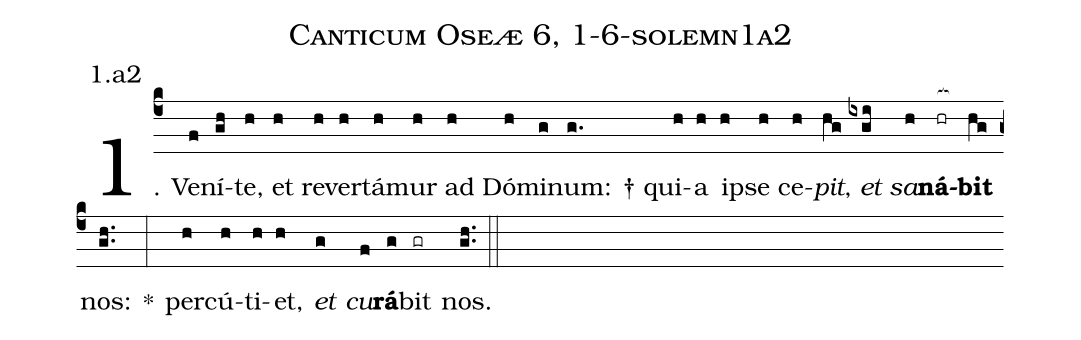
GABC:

name: Canticum Oseæ 6, 1-6-solemn1a2;
annotation: 1.a2;
%%
(c4)1. Ve(f)ní(gh)te,(h) et(h) re(h)ver(h)tá(h)mur(h) ad(h) Dó(h)mi(g)num: †(g.) qui(h)a(h) ip(h)se(h) ce(h)<i>pit</i>,(hg) <i>et</i>(ixgi) <i>sa</i>(h)<b>ná</b>(hr[ocb:1{])<b>bit</b>(hg[ocb:0}]) nos:(gh..) *(:) per(h)cú(h)ti(h)et,(h) <i>et</i>(g) <i>cu</i>(f)<b>rá</b>(g)bit(gr) nos.(gh..) (::)
